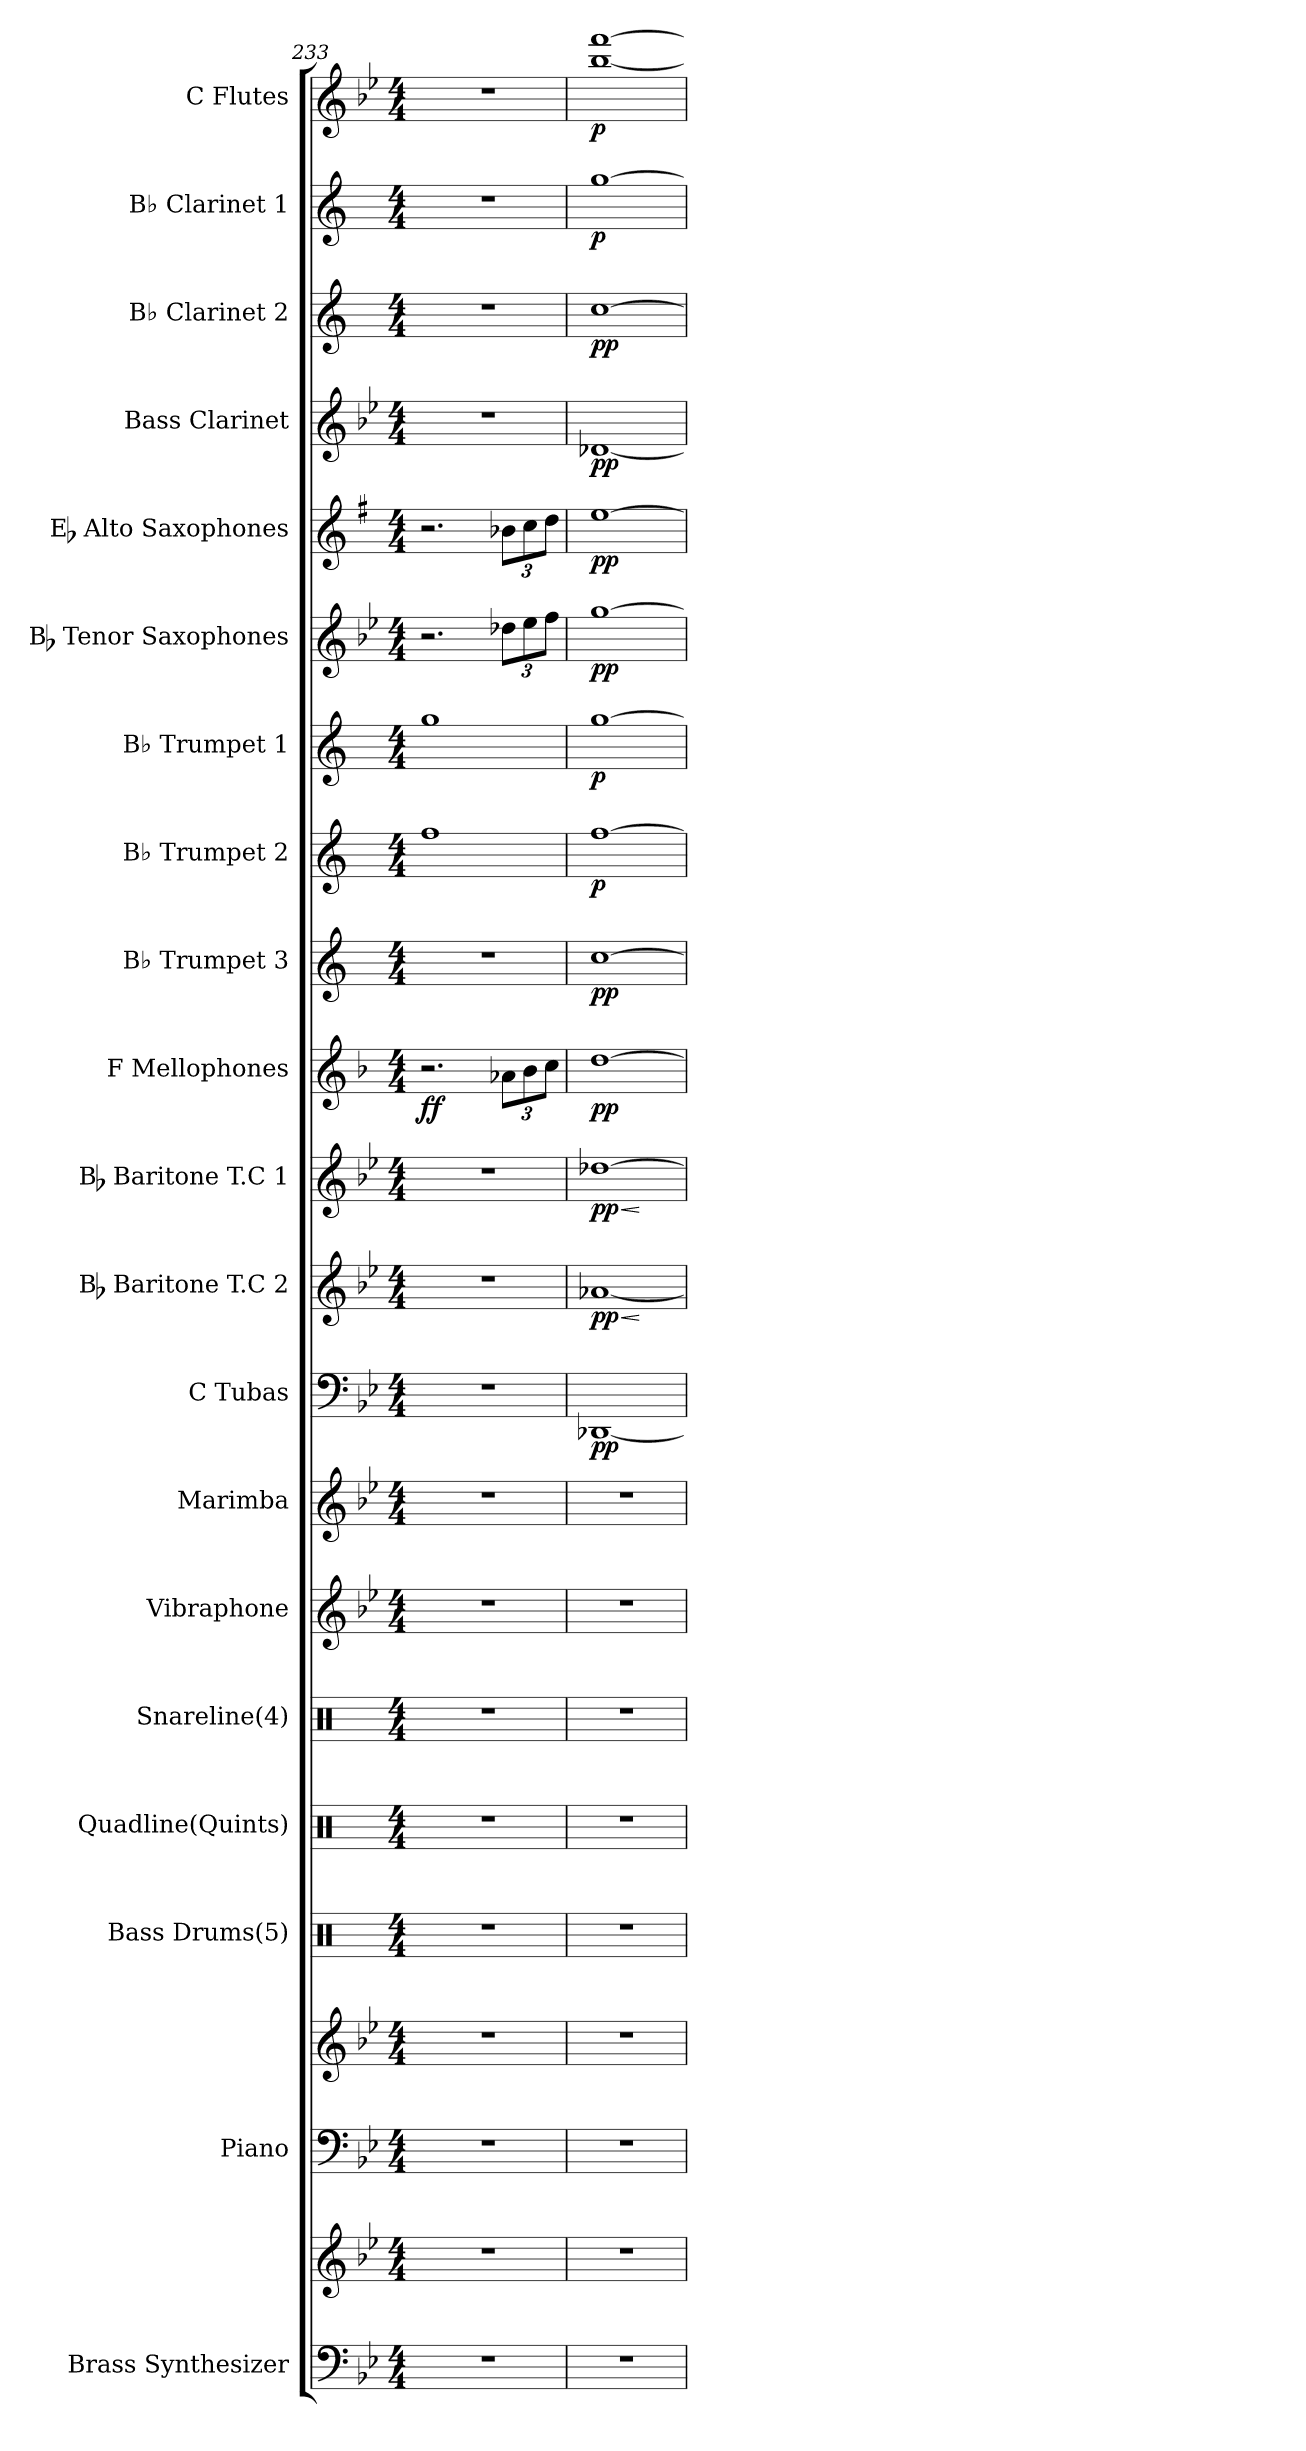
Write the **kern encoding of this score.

**kern	**kern	**kern	**kern	**kern	**kern	**kern	**kern	**kern	**kern	**dynam	**kern	**dynam	**kern	**dynam	**kern	**dynam	**kern	**dynam	**kern	**dynam	**kern	**dynam	**kern	**dynam	**kern	**dynam	**kern	**dynam	**kern	**dynam	**kern	**dynam	**kern	**dynam
*part20	*part20	*part19	*part19	*part18	*part17	*part16	*part15	*part14	*part13	*part13	*part12	*part12	*part11	*part11	*part10	*part10	*part9	*part9	*part8	*part8	*part7	*part7	*part6	*part6	*part5	*part5	*part4	*part4	*part3	*part3	*part2	*part2	*part1	*part1
*staff22	*staff21	*staff20	*staff19	*staff18	*staff17	*staff16	*staff15	*staff14	*staff13	*staff13	*staff12	*staff12	*staff11	*staff11	*staff10	*staff10	*staff9	*staff9	*staff8	*staff8	*staff7	*staff7	*staff6	*staff6	*staff5	*staff5	*staff4	*staff4	*staff3	*staff3	*staff2	*staff2	*staff1	*staff1
*I"Brass Synthesizer	*	*I"Piano	*	*I"Bass Drums(5)	*I"Quadline(Quints)	*I"Snareline(4)	*I"Vibraphone	*I"Marimba	*I"C Tubas	*	*I"Bb Baritone T.C 2	*	*I"Bb Baritone T.C 1	*	*I"F Mellophones	*	*I"B♭ Trumpet 3	*	*I"B♭ Trumpet 2	*	*I"B♭ Trumpet 1	*	*I"Bb Tenor Saxophones	*	*I"Eb Alto Saxophones	*	*I"Bass Clarinet	*	*I"B♭ Clarinet 2	*	*I"B♭ Clarinet 1	*	*I"C Flutes	*
*I'Synth.	*	*I'Pno.	*	*I'BD	*	*	*	*I'Marimba	*I'Tubas	*	*I'Baritone T.C 2	*	*I'Baritone T.C 1	*	*I'Mello	*	*I'B♭ Tpt. 3	*	*I'B♭ Tpt. 2	*	*I'B♭ Tpt. 1	*	*I'Tenor Saxes	*	*I'Alto Saxes	*	*I'B. Cl.	*	*I'B♭ Cl. 2	*	*I'B♭ Cl. 1	*	*I'Flutes	*
*clefF4	*clefG2	*clefF4	*clefG2	*clefX	*clefX	*clefX	*clefG2	*clefG2	*clefF4	*	*clefG2	*	*clefG2	*	*clefG2	*	*clefG2	*	*clefG2	*	*clefG2	*	*clefG2	*	*clefG2	*	*clefG2	*	*clefG2	*	*clefG2	*	*clefG2	*
*	*	*	*	*	*	*	*	*	*	*	*ITrd8c14	*	*ITrd8c14	*	*ITrd4c7	*	*ITrd1c2	*	*ITrd1c2	*	*ITrd1c2	*	*ITrd8c14	*	*ITrd5c9	*	*ITrd8c14	*	*ITrd1c2	*	*ITrd1c2	*	*	*
*k[b-e-]	*k[b-e-]	*k[b-e-]	*k[b-e-]	*k[]	*k[]	*k[]	*k[b-e-]	*k[b-e-]	*k[b-e-]	*	*k[b-e-]	*	*k[b-e-]	*	*k[b-e-]	*	*k[b-e-]	*	*k[b-e-]	*	*k[b-e-]	*	*k[b-e-]	*	*k[b-e-]	*	*k[b-e-]	*	*k[b-e-]	*	*k[b-e-]	*	*k[b-e-]	*
*M4/4	*M4/4	*M4/4	*M4/4	*M4/4	*M4/4	*M4/4	*M4/4	*M4/4	*M4/4	*	*M4/4	*	*M4/4	*	*M4/4	*	*M4/4	*	*M4/4	*	*M4/4	*	*M4/4	*	*M4/4	*	*M4/4	*	*M4/4	*	*M4/4	*	*M4/4	*
=233	=233	=233	=233	=233	=233	=233	=233	=233	=233	=233	=233	=233	=233	=233	=233	=233	=233	=233	=233	=233	=233	=233	=233	=233	=233	=233	=233	=233	=233	=233	=233	=233	=233	=233
!	!	!	!	!	!	!	!	!	!	!	!	!	!	!	!	!LO:DY:b	!	!	!	!	!	!	!	!	!	!	!	!	!	!	!	!	!	!
1r	1r	1r	1r	1r	1r	1r	1r	1r	1r	.	1r	.	1r	.	2.r	ff	1r	.	1ee-	.	1ff	.	2.r	.	2.r	.	1r	.	1r	.	1r	.	1r	.
*	*	*	*	*	*	*	*	*	*	*	*	*	*	*	*Xbrackettup	*	*	*	*	*	*	*	*Xbrackettup	*	*Xbrackettup	*	*	*	*	*	*	*	*	*
.	.	.	.	.	.	.	.	.	.	.	.	.	.	.	12d-X\L	.	.	.	.	.	.	.	12d-X\L	.	12d-X\L	.	.	.	.	.	.	.	.	.
.	.	.	.	.	.	.	.	.	.	.	.	.	.	.	12e-\	.	.	.	.	.	.	.	12e-\	.	12e-\	.	.	.	.	.	.	.	.	.
.	.	.	.	.	.	.	.	.	.	.	.	.	.	.	12f\J	.	.	.	.	.	.	.	12f\J	.	12f\J	.	.	.	.	.	.	.	.	.
=234	=234	=234	=234	=234	=234	=234	=234	=234	=234	=234	=234	=234	=234	=234	=234	=234	=234	=234	=234	=234	=234	=234	=234	=234	=234	=234	=234	=234	=234	=234	=234	=234	=234	=234
!	!	!	!	!	!	!	!	!	!	!LO:DY:b	!	!LO:HP:b	!	!LO:HP:b	!	!	!	!	!	!	!	!	!	!	!	!	!	!	!	!	!	!	!	!
!	!	!	!	!	!	!	!	!	!	!LO:DY:n=1:b	!	!LO:DY:n=1:b	!	!	!	!	!	!	!	!	!	!	!	!	!	!	!	!	!	!	!	!	!	!
!	!	!	!	!	!	!	!	!	!	!	!	!LO:DY:n=2:b	!	!LO:DY:n=1:b	!	!	!	!	!	!	!	!	!	!	!	!	!	!	!	!	!	!	!	!
!	!	!	!	!	!	!	!	!	!	!	!	!	!	!LO:DY:n=2:b	!	!LO:DY:b	!	!	!	!	!	!	!	!	!	!	!	!	!	!	!	!	!	!
!	!	!	!	!	!	!	!	!	!	!	!	!	!	!	!	!LO:DY:n=1:b	!	!LO:DY:b	!	!	!	!	!	!	!	!	!	!	!	!	!	!	!	!
!	!	!	!	!	!	!	!	!	!	!	!	!	!	!	!	!	!	!LO:DY:n=1:b	!	!LO:DY:b	!	!LO:DY:b	!	!LO:DY:b	!	!	!	!	!	!	!	!	!	!
!	!	!	!	!	!	!	!	!	!	!	!	!	!	!	!	!	!	!	!	!	!	!	!	!LO:DY:n=1:b	!	!LO:DY:b	!	!	!	!	!	!	!	!
!	!	!	!	!	!	!	!	!	!	!	!	!	!	!	!	!	!	!	!	!	!	!	!	!	!	!LO:DY:n=1:b	!	!LO:DY:b	!	!	!	!	!	!
!	!	!	!	!	!	!	!	!	!	!	!	!	!	!	!	!	!	!	!	!	!	!	!	!	!	!	!	!LO:DY:n=1:b	!	!LO:DY:b	!	!	!	!
!	!	!	!	!	!	!	!	!	!	!	!	!	!	!	!	!	!	!	!	!	!	!	!	!	!	!	!	!	!	!LO:DY:n=1:b	!	!LO:DY:b	!	!LO:DY:b
1r	1r	1r	1r	1r	1r	1r	1r	1r	[1DD-X	p p	[1A-X	< p p	[1d-X	< p p	[1g	p p	[1b-	p p	[1ee-	p	[1ff	p	[1g	p p	[1g	p p	[1D-X	p p	[1b-	p p	[1ff	p	[1bb- [1fff	p
.	.	.	.	.	.	.	.	.	.	.	.	[	.	[	.	.	.	.	.	.	.	.	.	.	.	.	.	.	.	.	.	.	.	.
=	=	=	=	=	=	=	=	=	=	=	=	=	=	=	=	=	=	=	=	=	=	=	=	=	=	=	=	=	=	=	=	=	=	=
*-	*-	*-	*-	*-	*-	*-	*-	*-	*-	*-	*-	*-	*-	*-	*-	*-	*-	*-	*-	*-	*-	*-	*-	*-	*-	*-	*-	*-	*-	*-	*-	*-	*-	*-
